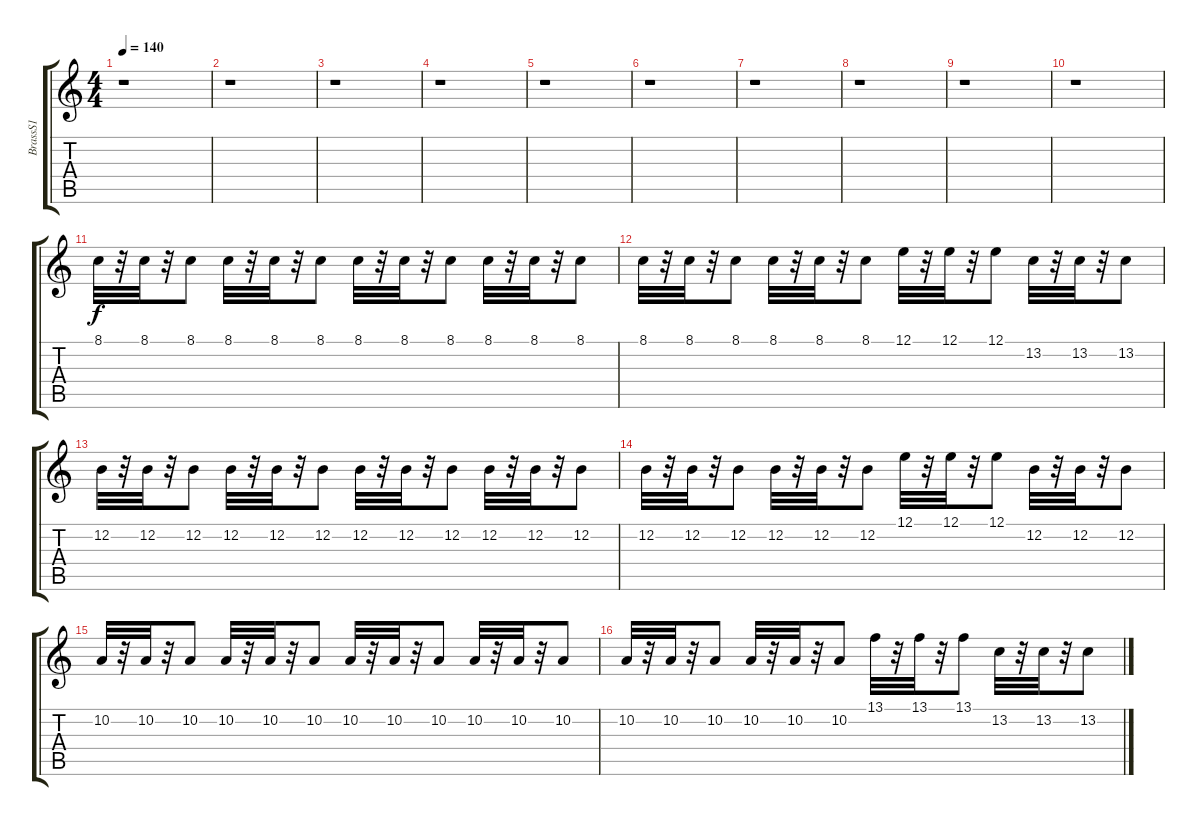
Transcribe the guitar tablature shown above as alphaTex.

\track ("BrassS1" "BrassS1") {instrument synthbrass1}
\staff {score tabs}
\tuning (E4 B3 G3 D3 A2 E2) {hide}
\ts (4 4)
\tempo 140
\clef g2
\ks c
r.1{dy f} |
r.1 |
r.1 |
r.1 |
r.1 |
r.1 |
r.1 |
r.1 |
r.1 |
r.1 |
8.1.32 r.32 8.1.32 r.32 8.1.8 8.1.32 r.32 8.1.32 r.32 8.1.8 8.1.32 r.32 8.1.32 r.32 8.1.8 8.1.32 r.32 8.1.32 r.32 8.1.8 |
8.1.32 r.32 8.1.32 r.32 8.1.8 8.1.32 r.32 8.1.32 r.32 8.1.8 12.1.32 r.32 12.1.32 r.32 12.1.8 13.2.32 r.32 13.2.32 r.32 13.2.8 |
12.2.32 r.32 12.2.32 r.32 12.2.8 12.2.32 r.32 12.2.32 r.32 12.2.8 12.2.32 r.32 12.2.32 r.32 12.2.8 12.2.32 r.32 12.2.32 r.32 12.2.8 |
12.2.32 r.32 12.2.32 r.32 12.2.8 12.2.32 r.32 12.2.32 r.32 12.2.8 12.1.32 r.32 12.1.32 r.32 12.1.8 12.2.32 r.32 12.2.32 r.32 12.2.8 |
10.2.32 r.32 10.2.32 r.32 10.2.8 10.2.32 r.32 10.2.32 r.32 10.2.8 10.2.32 r.32 10.2.32 r.32 10.2.8 10.2.32 r.32 10.2.32 r.32 10.2.8 |
10.2.32 r.32 10.2.32 r.32 10.2.8 10.2.32 r.32 10.2.32 r.32 10.2.8 13.1.32 r.32 13.1.32 r.32 13.1.8 13.2.32 r.32 13.2.32 r.32 13.2.8
